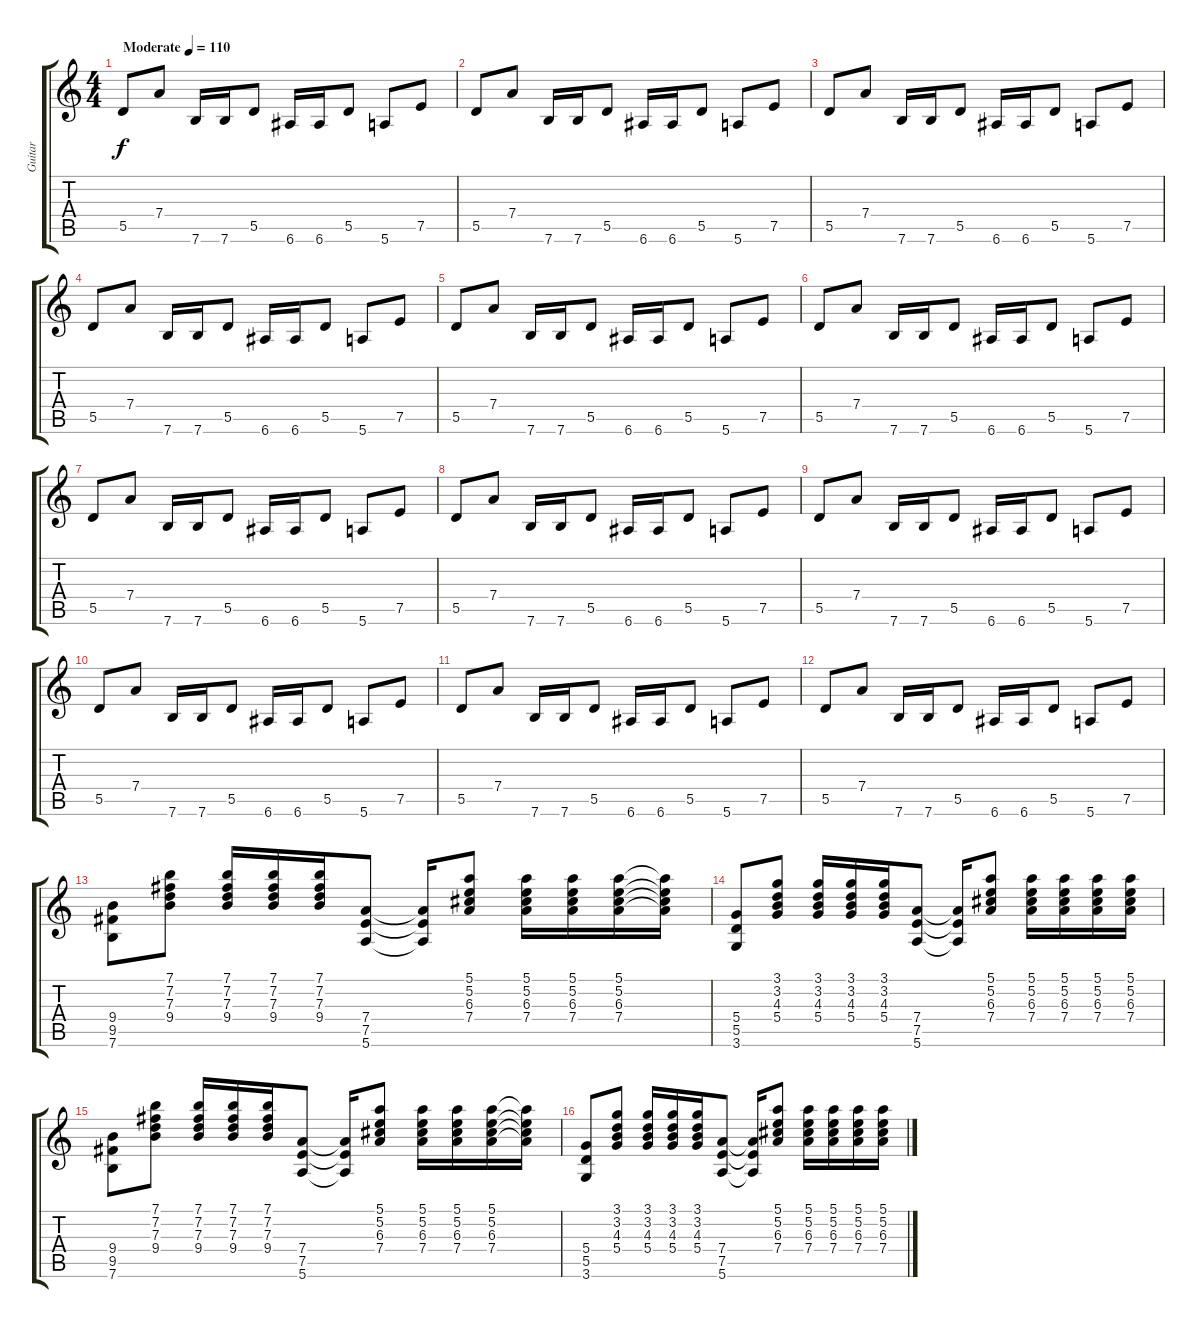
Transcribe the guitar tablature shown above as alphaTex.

\track ("Guitar" "Guitar") {instrument overdrivenguitar}
\staff {score tabs}
\tuning (E4 B3 G3 D3 A2 E2) {hide}
\ts (4 4)
\tempo (110 "Moderate")
\clef g2
\ks c
5.5.8{dy f instrument overdrivenguitar} 7.4.8 7.6.16 7.6.16 5.5.8 6.6.16 6.6.16 5.5.8 5.6.8 7.5.8 |
5.5.8 7.4.8 7.6.16 7.6.16 5.5.8 6.6.16 6.6.16 5.5.8 5.6.8 7.5.8 |
5.5.8 7.4.8 7.6.16 7.6.16 5.5.8 6.6.16 6.6.16 5.5.8 5.6.8 7.5.8 |
5.5.8 7.4.8 7.6.16 7.6.16 5.5.8 6.6.16 6.6.16 5.5.8 5.6.8 7.5.8 |
5.5.8 7.4.8 7.6.16 7.6.16 5.5.8 6.6.16 6.6.16 5.5.8 5.6.8 7.5.8 |
5.5.8 7.4.8 7.6.16 7.6.16 5.5.8 6.6.16 6.6.16 5.5.8 5.6.8 7.5.8 |
5.5.8 7.4.8 7.6.16 7.6.16 5.5.8 6.6.16 6.6.16 5.5.8 5.6.8 7.5.8 |
5.5.8 7.4.8 7.6.16 7.6.16 5.5.8 6.6.16 6.6.16 5.5.8 5.6.8 7.5.8 |
5.5.8 7.4.8 7.6.16 7.6.16 5.5.8 6.6.16 6.6.16 5.5.8 5.6.8 7.5.8 |
5.5.8 7.4.8 7.6.16 7.6.16 5.5.8 6.6.16 6.6.16 5.5.8 5.6.8 7.5.8 |
5.5.8 7.4.8 7.6.16 7.6.16 5.5.8 6.6.16 6.6.16 5.5.8 5.6.8 7.5.8 |
5.5.8 7.4.8 7.6.16 7.6.16 5.5.8 6.6.16 6.6.16 5.5.8 5.6.8 7.5.8 |
(9.4 9.5 7.6).8 (7.1 7.2 7.3 9.4).8 (7.1 7.2 7.3 9.4).16 (7.1 7.2 7.3 9.4).16 (7.1 7.2 7.3 9.4).16 (7.4 7.5 5.6).8 (7.4{t} 7.5{t} 5.6{t}).16 (5.1 5.2 6.3 7.4).8 (5.1 5.2 6.3 7.4).16 (5.1 5.2 6.3 7.4).16 (5.1 5.2 6.3 7.4).16 (5.1{t} 5.2{t} 6.3{t} 7.4{t}).16 |
(5.4 5.5 3.6).8 (3.1 3.2 4.3 5.4).8 (3.1 3.2 4.3 5.4).16 (3.1 3.2 4.3 5.4).16 (3.1 3.2 4.3 5.4).16 (7.4 7.5 5.6).8 (7.4{t} 7.5{t} 5.6{t}).16 (5.1 5.2 6.3 7.4).8 (5.1 5.2 6.3 7.4).16 (5.1 5.2 6.3 7.4).16 (5.1 5.2 6.3 7.4).16 (5.1 5.2 6.3 7.4).16 |
(9.4 9.5 7.6).8 (7.1 7.2 7.3 9.4).8 (7.1 7.2 7.3 9.4).16 (7.1 7.2 7.3 9.4).16 (7.1 7.2 7.3 9.4).16 (7.4 7.5 5.6).8 (7.4{t} 7.5{t} 5.6{t}).16 (5.1 5.2 6.3 7.4).8 (5.1 5.2 6.3 7.4).16 (5.1 5.2 6.3 7.4).16 (5.1 5.2 6.3 7.4).16 (5.1{t} 5.2{t} 6.3{t} 7.4{t}).16 |
(5.4 5.5 3.6).8 (3.1 3.2 4.3 5.4).8 (3.1 3.2 4.3 5.4).16 (3.1 3.2 4.3 5.4).16 (3.1 3.2 4.3 5.4).16 (7.4 7.5 5.6).8 (7.4{t} 7.5{t} 5.6{t}).16 (5.1 5.2 6.3 7.4).8 (5.1 5.2 6.3 7.4).16 (5.1 5.2 6.3 7.4).16 (5.1 5.2 6.3 7.4).16 (5.1 5.2 6.3 7.4).16
